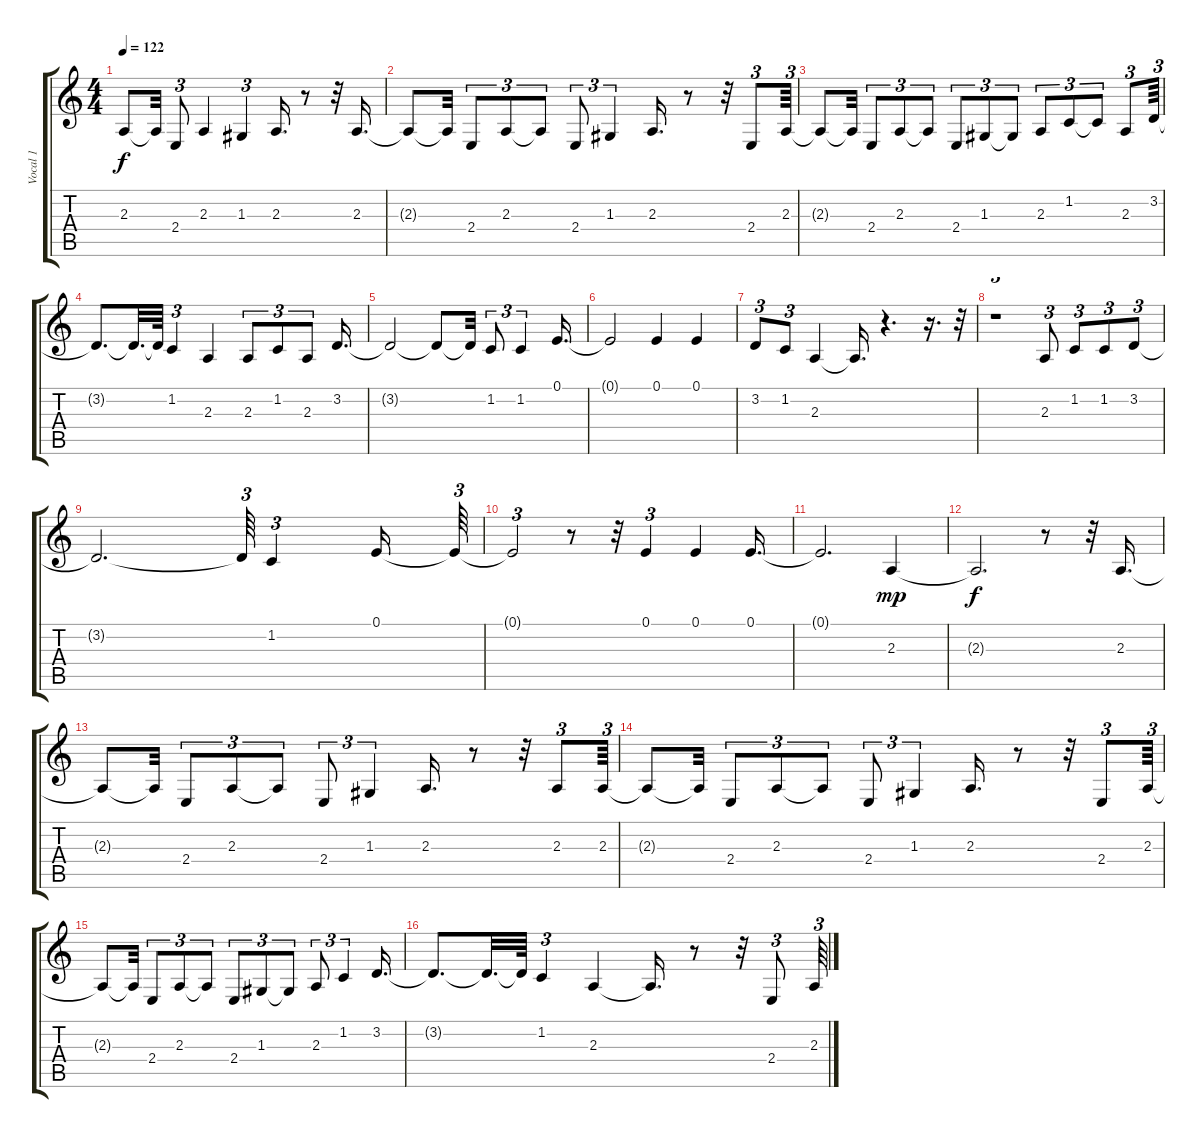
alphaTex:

\track ("Vocal 1" "Vocal 1") {instrument lead2sawtooth}
\staff {score tabs}
\tuning (E4 B3 G3 D3 A2 E2) {hide}
\ts (4 4)
\tempo 122
\clef g2
\ks c
2.3{t}.8{dy f} 2.3{t}.32 2.4.8{tu (3 2)} 2.3.4 1.3.4{tu (3 2)} 2.3.16{d} r.8 r.32 2.3.16{d} |
2.3{t}.8 2.3{t}.32 2.4.8{tu (3 2)} 2.3.8{tu (3 2)} 2.3{t}.8{tu (3 2)} 2.4.8{tu (3 2)} 1.3.4{tu (3 2)} 2.3.16{d} r.8 r.32 2.4.8{tu (3 2)} 2.3.64{tu (3 2)} |
2.3{t}.8 2.3{t}.32 2.4.8{tu (3 2)} 2.3.8{tu (3 2)} 2.3{t}.8{tu (3 2)} 2.4.8{tu (3 2)} 1.3.8{tu (3 2)} 1.3{t}.8{tu (3 2)} 2.3.8{tu (3 2)} 1.2.8{tu (3 2)} 1.2{t}.8{tu (3 2)} 2.3.8{tu (3 2)} 3.2.64{tu (3 2)} |
3.2{t}.8{d} 3.2{t}.32{d} 3.2{t}.64 1.2.4{tu (3 2)} 2.3.4 2.3.8{tu (3 2)} 1.2.8{tu (3 2)} 2.3.8{tu (3 2)} 3.2.16{d} |
3.2{t}.2 3.2{t}.8 3.2{t}.32 1.2.8{tu (3 2)} 1.2.4{tu (3 2)} 0.1.16{d} |
0.1{t}.2 0.1.4 0.1.4 |
3.2.8{tu (3 2)} 1.2.8{tu (3 2)} 2.3.4 2.3{t}.16{d} r.4{d} r.16{d} r.32{tu (3 2)} |
r.1{tu (3 2)} 2.3.8{tu (3 2)} 1.2.8{tu (3 2)} 1.2.8{tu (3 2)} 3.2.8{tu (3 2)} |
3.2{t}.2{d} 3.2{t}.64{tu (3 2)} 1.2.4{tu (3 2)} 0.1.16 0.1{t}.64{tu (3 2)} |
0.1{t}.2{tu (3 2)} r.8 r.32 0.1.4{tu (3 2)} 0.1.4 0.1.16{d} |
0.1{t}.2{d} 2.3.4{dy mp} |
2.3{t}.2{d dy f} r.8 r.32 2.3.16{d} |
2.3{t}.8 2.3{t}.32 2.4.8{tu (3 2)} 2.3.8{tu (3 2)} 2.3{t}.8{tu (3 2)} 2.4.8{tu (3 2)} 1.3.4{tu (3 2)} 2.3.16{d} r.8 r.32 2.3.8{tu (3 2)} 2.3.64{tu (3 2)} |
2.3{t}.8 2.3{t}.32 2.4.8{tu (3 2)} 2.3.8{tu (3 2)} 2.3{t}.8{tu (3 2)} 2.4.8{tu (3 2)} 1.3.4{tu (3 2)} 2.3.16{d} r.8 r.32 2.4.8{tu (3 2)} 2.3.64{tu (3 2)} |
2.3{t}.8 2.3{t}.32 2.4.8{tu (3 2)} 2.3.8{tu (3 2)} 2.3{t}.8{tu (3 2)} 2.4.8{tu (3 2)} 1.3.8{tu (3 2)} 1.3{t}.8{tu (3 2)} 2.3.8{tu (3 2)} 1.2.4{tu (3 2)} 3.2.16{d} |
3.2{t}.8{d} 3.2{t}.32{d} 3.2{t}.64 1.2.4{tu (3 2)} 2.3.4 2.3{t}.16{d} r.8 r.32 2.4.8{tu (3 2)} 2.3.64{tu (3 2)}
